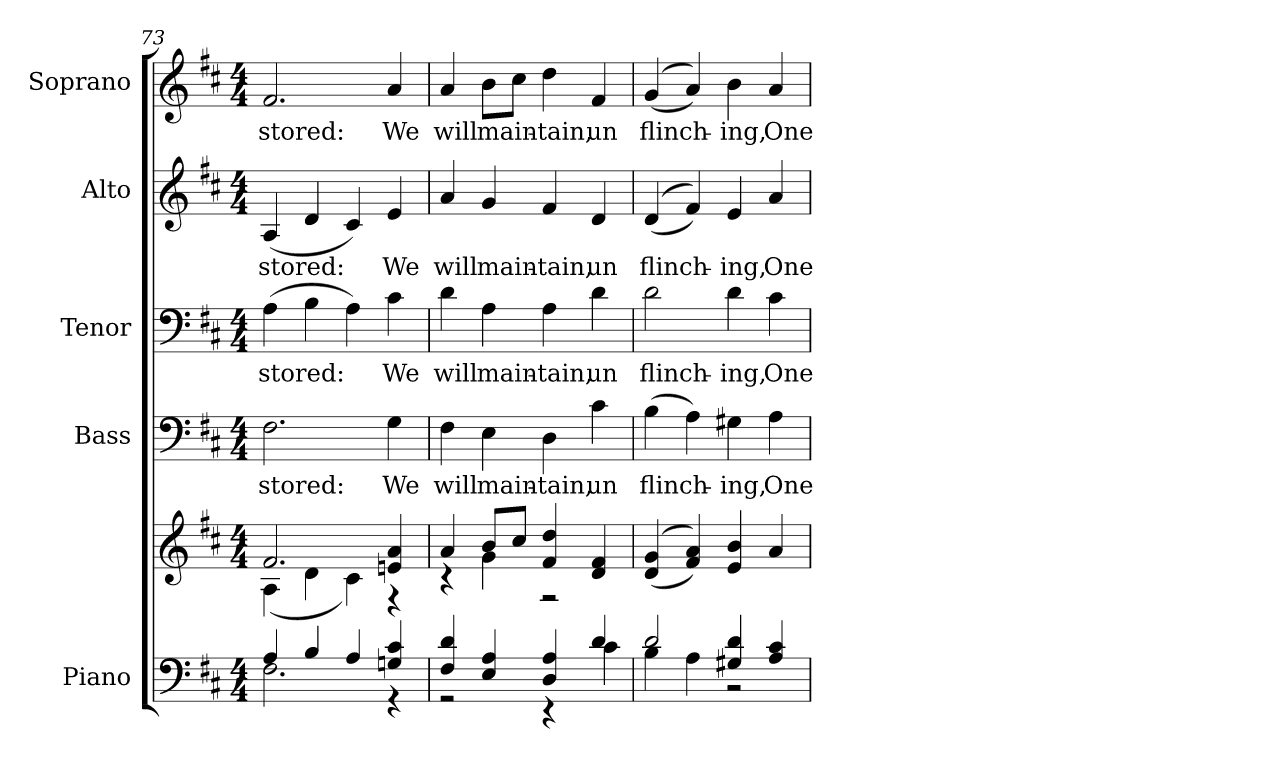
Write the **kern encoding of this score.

**kern	**kern	**kern	**text	**kern	**text	**kern	**text	**kern	**text
*part5	*part5	*part4	*part4	*part3	*part3	*part2	*part2	*part1	*part1
*staff6	*staff5	*staff4	*staff4	*staff3	*staff3	*staff2	*staff2	*staff1	*staff1
*I"Piano	*	*I"Bass	*	*I"Tenor	*	*I"Alto	*	*I"Soprano	*
*I'Pno.	*	*I'B.	*	*I'T.	*	*I'A.	*	*I'S.	*
*clefF4	*clefG2	*clefF4	*	*clefF4	*	*clefG2	*	*clefG2	*
*k[f#c#]	*k[f#c#]	*k[f#c#]	*	*k[f#c#]	*	*k[f#c#]	*	*k[f#c#]	*
*D:	*D:	*D:	*	*D:	*	*D:	*	*D:	*
*M4/4	*M4/4	*M4/4	*	*M4/4	*	*M4/4	*	*M4/4	*
=73	=73	=73	=73	=73	=73	=73	=73	=73	=73
*^	*^	*	*	*	*	*	*	*	*
!	!	!	!	!	!LO:LY:b:color=#000000	!	!	!	!	!	!
!	!	!	!	!	!	!	!LO:LY:b:color=#000000	!	!	!	!
!	!	!	!	!	!	!	!	!	!LO:LY:b:color=#000000	!	!
!	!	!	!	!	!	!	!	!	!	!	!LO:LY:b:color=#000000
4Ai/	2.F#i\	2.f#i/	(4Ai\	2.F#i\	stored:	(4Ai\	stored:	(4Ai/	stored:	2.f#i/	stored:
4Bi/	.	.	4di\	.	.	4Bi\	.	4di/	.	.	.
4Ai/	.	.	4c#i\)	.	.	4Ai\)	.	4c#i/)	.	.	.
!	!	!	!	!	!LO:LY:b:color=#000000	!	!	!	!	!	!
!	!	!	!	!	!	!	!LO:LY:b:color=#000000	!	!	!	!
!	!	!	!	!	!	!	!	!	!LO:LY:b:color=#000000	!	!
!	!	!	!	!	!	!	!	!	!	!	!LO:LY:b:color=#000000
4Gni/ 4c#i	4r	4eni/ 4ai	4r	4Gi\	We	4c#i\	We	4ei/	We	4ai/	We
!!LO:PB:g=z
=74	=74	=74	=74	=74	=74	=74	=74	=74	=74	=74	=74
!	!	!	!	!	!LO:LY:b:color=#000000	!	!	!	!	!	!
!	!	!	!	!	!	!	!LO:LY:b:color=#000000	!	!	!	!
!	!	!	!	!	!	!	!	!	!LO:LY:b:color=#000000	!	!
!	!	!	!	!	!	!	!	!	!	!	!LO:LY:b:color=#000000
4F#i/ 4di	2r	4ai/	4r	4F#i\	will	4di\	will	4ai/	will	4ai/	will
!	!	!	!	!	!LO:LY:b:color=#000000	!	!	!	!	!	!
!	!	!	!	!	!	!	!LO:LY:b:color=#000000	!	!	!	!
!	!	!	!	!	!	!	!	!	!LO:LY:b:color=#000000	!	!
!	!	!	!	!	!	!	!	!	!	!	!LO:LY:b:color=#000000
4Ei/ 4Ai	.	8bi/L	4gi\	4Ei\	main-	4Ai\	main-	4gi/	main-	8bi\L	main-
.	.	8cc#i/J	.	.	.	.	.	.	.	8cc#i\J	.
!	!	!	!	!	!LO:LY:b:color=#000000	!	!	!	!	!	!
!	!	!	!	!	!	!	!LO:LY:b:color=#000000	!	!	!	!
!	!	!	!	!	!	!	!	!	!LO:LY:b:color=#000000	!	!
!	!	!	!	!	!	!	!	!	!	!	!LO:LY:b:color=#000000
4Di/ 4Ai	4r	4f#i/ 4ddi	2r	4Di\	-tain,	4Ai\	-tain,	4f#i/	-tain,	4ddi\	-tain,
!	!	!	!	!	!LO:LY:b:color=#000000	!	!	!	!	!	!
!	!	!	!	!	!	!	!LO:LY:b:color=#000000	!	!	!	!
!	!	!	!	!	!	!	!	!	!LO:LY:b:color=#000000	!	!
!	!	!	!	!	!	!	!	!	!	!	!LO:LY:b:color=#000000
4di/	4c#i\	4di/ 4f#i	.	4c#i\	un	4di\	un	4di/	un	4f#i/	un
*	*	*v	*v	*	*	*	*	*	*	*	*
=75	=75	=75	=75	=75	=75	=75	=75	=75	=75	=75
!	!	!	!	!LO:LY:b:color=#000000	!	!	!	!	!	!
!	!	!	!	!	!	!LO:LY:b:color=#000000	!	!	!	!
!	!	!	!	!	!	!	!	!LO:LY:b:color=#000000	!	!
!	!	!	!	!	!	!	!	!	!	!LO:LY:b:color=#000000
2di/	4Bi\	((4di/ 4gi	(4Bi\	flinch-	2di\	flinch-	((4di/	flinch-	((4gi/	flinch-
.	4Ai\	4f#i/ 4ai))	4Ai\)	.	.	.	4f#i/))	.	4ai/))	.
!	!	!	!	!LO:LY:b:color=#000000	!	!	!	!	!	!
!	!	!	!	!	!	!LO:LY:b:color=#000000	!	!	!	!
!	!	!	!	!	!	!	!	!LO:LY:b:color=#000000	!	!
!	!	!	!	!	!	!	!	!	!	!LO:LY:b:color=#000000
4G#Xi/ 4di	2r	4ei/ 4bi	4G#Xi\	-ing,	4di\	-ing,	4ei/	-ing,	4bi\	-ing,
!	!	!	!	!LO:LY:b:color=#000000	!	!	!	!	!	!
!	!	!	!	!	!	!LO:LY:b:color=#000000	!	!	!	!
!	!	!	!	!	!	!	!	!LO:LY:b:color=#000000	!	!
!	!	!	!	!	!	!	!	!	!	!LO:LY:b:color=#000000
4Ai/ 4c#i	.	4ai/	4Ai\	One	4c#i\	One	4ai/	One	4ai/	One
*v	*v	*	*	*	*	*	*	*	*	*
=	=	=	=	=	=	=	=	=	=
*-	*-	*-	*-	*-	*-	*-	*-	*-	*-
